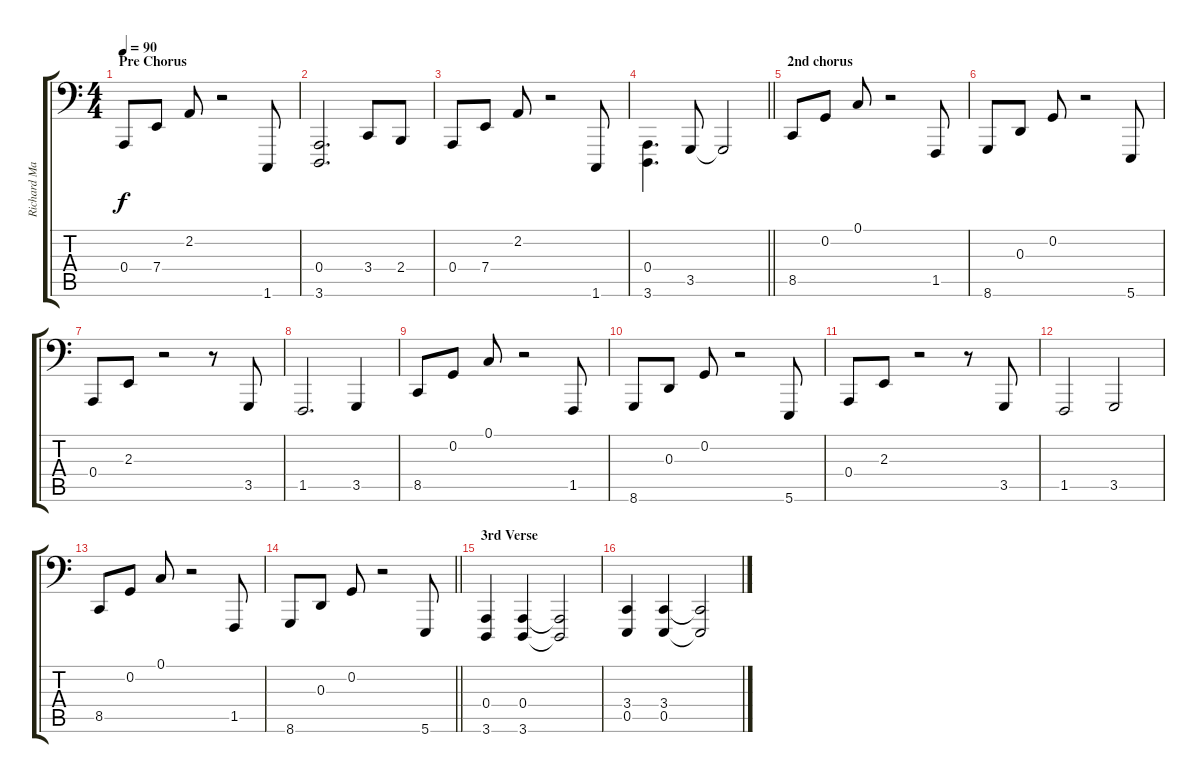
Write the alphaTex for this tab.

\track ("Richard Marx (Piano Left Hand)" "Richard Ma") {instrument acousticgrandpiano}
\staff {score tabs}
\tuning (C3 G2 D2 A1 E1 B0) {hide}
\ts (4 4)
\section ("" "Pre Chorus")
\tempo 90
\clef f4
\ks c
0.4.8{dy f} 7.4.8 2.2.8 r.2 1.6.8 |
(0.4 3.6).2{d} 3.4.8 2.4.8 |
0.4.8 7.4.8 2.2.8 r.2 1.6.8 |
\barLineRight lightlight
(0.4 3.6).4{d beam Down} 3.5.8 3.5{t}.2 |
\section ("" "2nd chorus")
8.5.8 0.2.8 0.1.8 r.2 1.5.8 |
8.6.8 0.3.8 0.2.8 r.2 5.6.8 |
0.4.8 2.3.8 r.2 r.8 3.5.8 |
1.5.2{d} 3.5.4 |
8.5.8 0.2.8 0.1.8 r.2 1.5.8 |
8.6.8 0.3.8 0.2.8 r.2 5.6.8 |
0.4.8 2.3.8 r.2 r.8 3.5.8 |
1.5.2 3.5.2 |
8.5.8 0.2.8 0.1.8 r.2 1.5.8 |
\barLineRight lightlight
8.6.8 0.3.8 0.2.8 r.2 5.6.8 |
\section ("" "3rd Verse")
(0.4 3.6).4 (0.4 3.6).4 (0.4{t} 3.6{t}).2 |
(3.4 0.5).4 (3.4 0.5).4 (3.4{t} 0.5{t}).2
